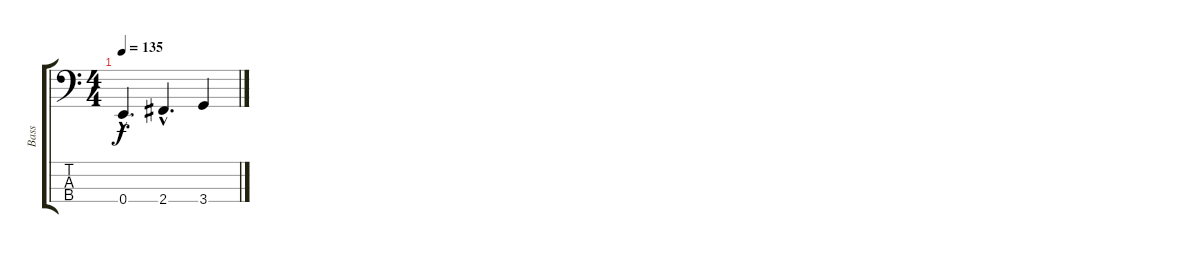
\track ("Bass" "Bass") {instrument electricbassfinger}
\staff {score tabs}
\tuning (G2 D2 A1 E1) {hide}
\ts (4 4)
\tempo 135
\clef f4
\ks c
0.4{hac}.4{d dy f} 2.4{hac}.4{d} 3.4.4
